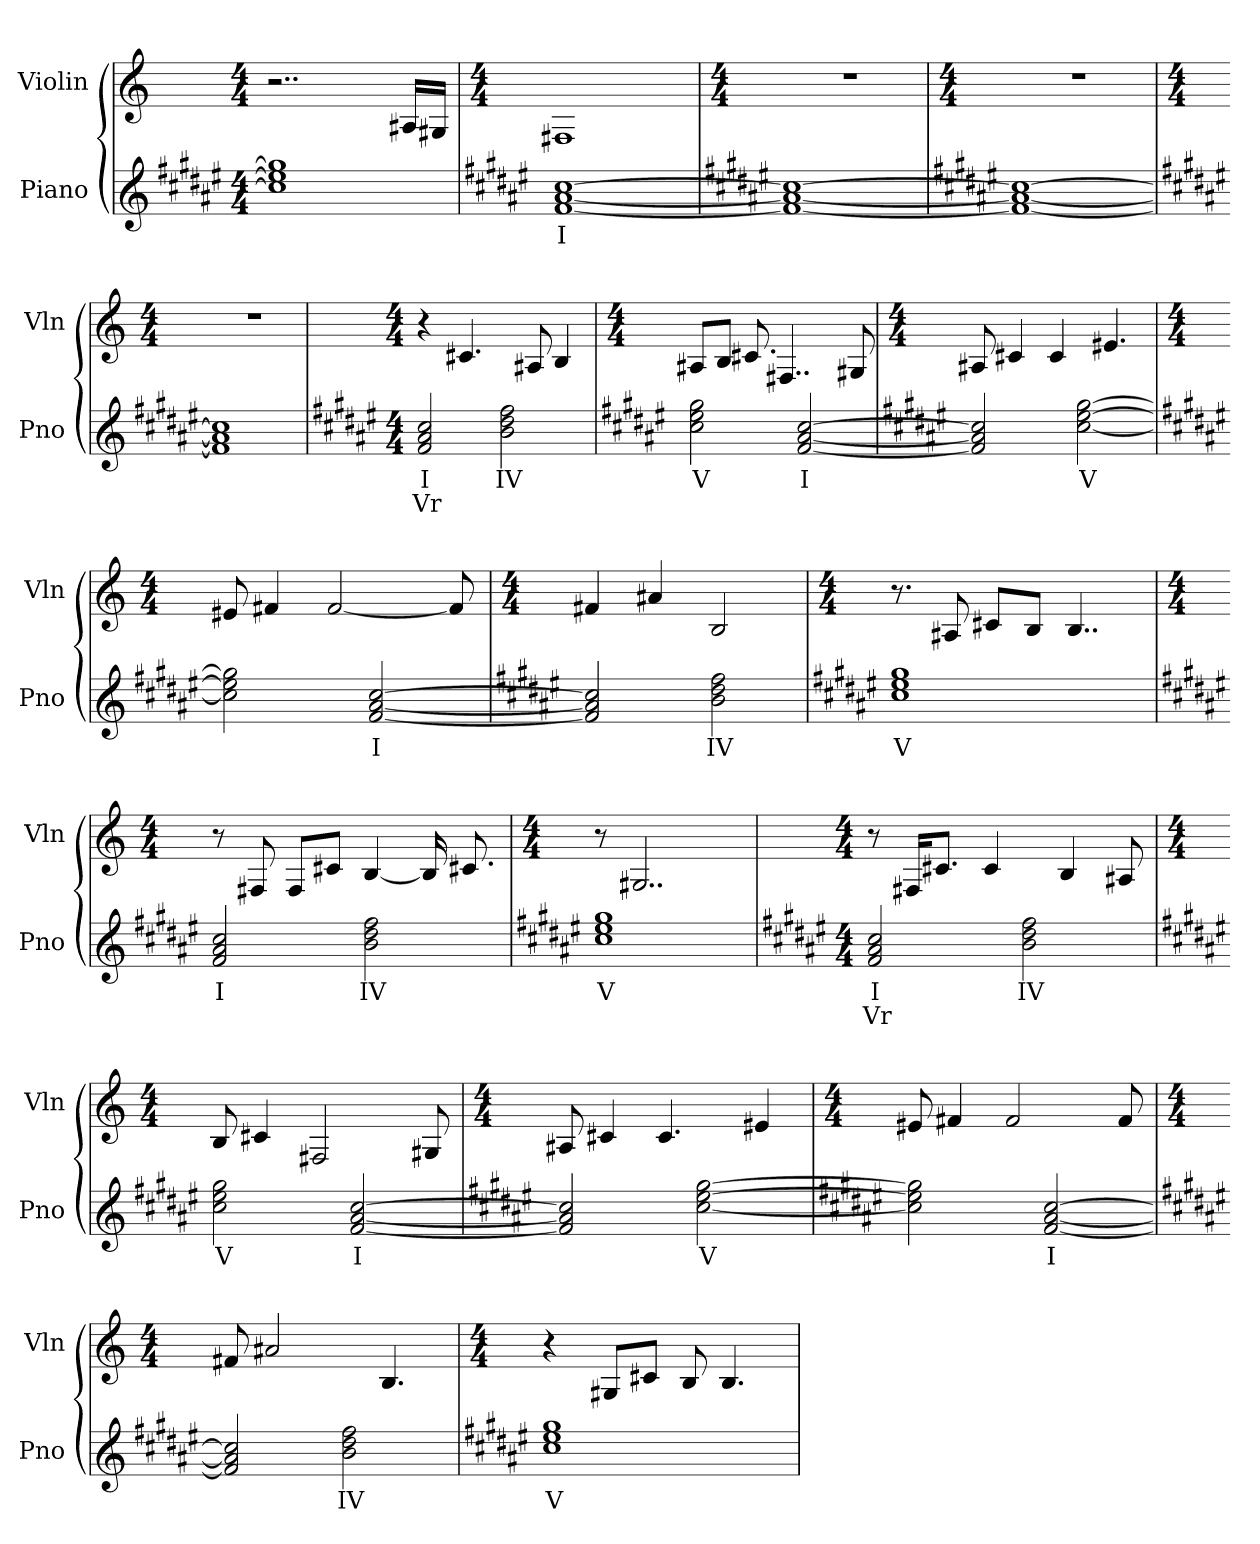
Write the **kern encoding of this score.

**kern	**text	**text	**kern
*part2	*part2	*part2	*part1
*staff2	*staff2	*staff2	*staff1
*I"Piano	*	*	*I"Violin
*I'Pno	*	*	*I'Vln
*k[f#c#g#d#a#e#]	*	*	*
*F#:	*	*	*
*M4/4	*	*	*M4/4
=	=	=	=
1cc#] 1ee#] 1gg#]	.	.	2..r
.	.	.	16A#XLL
.	.	.	16G#XJJ
=	=	=	=
*k[f#c#g#d#a#e#]	*	*	*
*F#:	*	*	*
*	*	*	*M4/4
[1f# [1a# [1cc#	I	.	1F#X
=	=	=	=
*k[f#c#g#d#a#e#]	*	*	*
*F#:	*	*	*
*	*	*	*M4/4
1f#_ 1a#_ 1cc#_	.	.	1r
=	=	=	=
*k[f#c#g#d#a#e#]	*	*	*
*F#:	*	*	*
*	*	*	*M4/4
1f#_ 1a#_ 1cc#_	.	.	1r
=	=	=	=
*k[f#c#g#d#a#e#]	*	*	*
*F#:	*	*	*
*	*	*	*M4/4
1f#] 1a#] 1cc#]	.	.	1r
=	=	=	=
*k[f#c#g#d#a#e#]	*	*	*
*F#:	*	*	*
*M4/4	*	*	*M4/4
2f# 2a# 2cc#	I	Vr	4r
.	.	.	4.c#X
2b 2dd# 2ff#	IV	.	.
.	.	.	8A#X
.	.	.	4B
=	=	=	=
*k[f#c#g#d#a#e#]	*	*	*
*F#:	*	*	*
*	*	*	*M4/4
2cc# 2ee# 2gg#	V	.	8A#XL
.	.	.	8BJ
.	.	.	8.c#X
.	.	.	4..F#X
[2f# [2a# [2cc#	I	.	.
.	.	.	8G#X
=	=	=	=
*k[f#c#g#d#a#e#]	*	*	*
*F#:	*	*	*
*	*	*	*M4/4
2f#] 2a#] 2cc#]	.	.	8A#X
.	.	.	4c#X
.	.	.	4c#
[2cc# [2ee# [2gg#	V	.	.
.	.	.	4.e#X
=	=	=	=
*k[f#c#g#d#a#e#]	*	*	*
*F#:	*	*	*
*	*	*	*M4/4
2cc#] 2ee#] 2gg#]	.	.	8e#X
.	.	.	4f#X
.	.	.	[2f#
[2f# [2a# [2cc#	I	.	.
.	.	.	8f#]
=	=	=	=
*k[f#c#g#d#a#e#]	*	*	*
*F#:	*	*	*
*	*	*	*M4/4
2f#] 2a#] 2cc#]	.	.	4f#X
.	.	.	4a#X
2b 2dd# 2ff#	IV	.	2B
=	=	=	=
*k[f#c#g#d#a#e#]	*	*	*
*F#:	*	*	*
*	*	*	*M4/4
1cc# 1ee# 1gg#	V	.	8.r
.	.	.	8A#X
.	.	.	8c#XL
.	.	.	8BJ
.	.	.	4..B
=	=	=	=
*k[f#c#g#d#a#e#]	*	*	*
*F#:	*	*	*
*	*	*	*M4/4
2f# 2a# 2cc#	I	.	8r
.	.	.	8F#X
.	.	.	8F#L
.	.	.	8c#XJ
2b 2dd# 2ff#	IV	.	[4B
.	.	.	16B]
.	.	.	8.c#X
=	=	=	=
*k[f#c#g#d#a#e#]	*	*	*
*F#:	*	*	*
*	*	*	*M4/4
1cc# 1ee# 1gg#	V	.	8r
.	.	.	2..G#X
=	=	=	=
*k[f#c#g#d#a#e#]	*	*	*
*F#:	*	*	*
*M4/4	*	*	*M4/4
2f# 2a# 2cc#	I	Vr	8r
.	.	.	16F#XKL
.	.	.	8.c#XJ
.	.	.	4c#
2b 2dd# 2ff#	IV	.	.
.	.	.	4B
.	.	.	8A#X
=	=	=	=
*k[f#c#g#d#a#e#]	*	*	*
*F#:	*	*	*
*	*	*	*M4/4
2cc# 2ee# 2gg#	V	.	8B
.	.	.	4c#X
.	.	.	2F#X
[2f# [2a# [2cc#	I	.	.
.	.	.	8G#X
=	=	=	=
*k[f#c#g#d#a#e#]	*	*	*
*F#:	*	*	*
*	*	*	*M4/4
2f#] 2a#] 2cc#]	.	.	8A#X
.	.	.	4c#X
.	.	.	4.c#
[2cc# [2ee# [2gg#	V	.	.
.	.	.	4e#X
=	=	=	=
*k[f#c#g#d#a#e#]	*	*	*
*F#:	*	*	*
*	*	*	*M4/4
2cc#] 2ee#] 2gg#]	.	.	8e#X
.	.	.	4f#X
.	.	.	2f#
[2f# [2a# [2cc#	I	.	.
.	.	.	8f#
=	=	=	=
*k[f#c#g#d#a#e#]	*	*	*
*F#:	*	*	*
*	*	*	*M4/4
2f#] 2a#] 2cc#]	.	.	8f#X
.	.	.	2a#X
2b 2dd# 2ff#	IV	.	.
.	.	.	4.B
=	=	=	=
*k[f#c#g#d#a#e#]	*	*	*
*F#:	*	*	*
*	*	*	*M4/4
1cc# 1ee# 1gg#	V	.	4r
.	.	.	8G#XL
.	.	.	8c#XJ
.	.	.	8B
.	.	.	4.B
=	=	=	=
*-	*-	*-	*-
